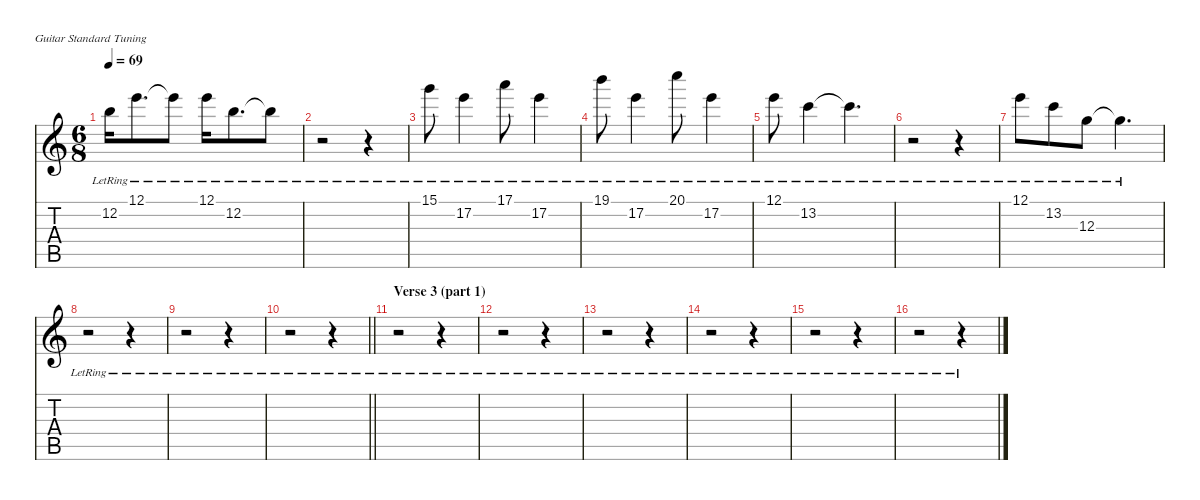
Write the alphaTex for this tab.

\defaultSystemsLayout 4
\hideDynamics
\bracketExtendMode nobrackets
\singleTrackTrackNamePolicy hidden
\multiTrackTrackNamePolicy hidden
\otherSystemsTrackNameOrientation horizontal
\track ("Guitar 2" "s.guit.") {instrument acousticguitarsteel}
\staff {score tabs}
\tuning (E4 B3 G3 D3 A2 E2)
\ts (6 8)
\tempo 69
\clef g2
\ks c
12.2{lr}.16{dy f beam Down} 12.1{lr}.8{d beam Down} 12.1{lr t}.8{beam Down} 12.1{lr}.16{beam Down} 12.2{lr}.8{d beam Down} 12.2{lr t}.8{beam Down} |
r.2{beam Down} r.4{beam Down} |
15.1{lr}.8{beam Down} 17.2{lr}.4{beam Down} 17.1{lr}.8{beam Down} 17.2{lr}.4{beam Down} |
19.1{lr}.8{beam Down} 17.2{lr}.4{beam Down} 20.1{lr}.8{beam Down} 17.2{lr}.4{beam Down} |
12.1{lr}.8{beam Down} 13.2{lr}.4{beam Down} 13.2{lr t}.4{d beam Down} |
r.2{beam Down} r.4{beam Down} |
12.1{lr}.8{beam Down} 13.2{lr}.8{beam Down} 12.3{lr}.8{beam Down} 12.3{lr t}.4{d beam Down} |
r.2{beam Down} r.4{beam Down} |
r.2{beam Down} r.4{beam Down} |
\barLineRight lightlight
r.2{beam Down} r.4{beam Down} |
\section ("" "Verse 3 (part 1)")
r.2{beam Down} r.4{beam Down} |
r.2{beam Down} r.4{beam Down} |
r.2{beam Down} r.4{beam Down} |
r.2{beam Down} r.4{beam Down} |
r.2{beam Down} r.4{beam Down} |
r.2{beam Down} r.4{beam Down}
